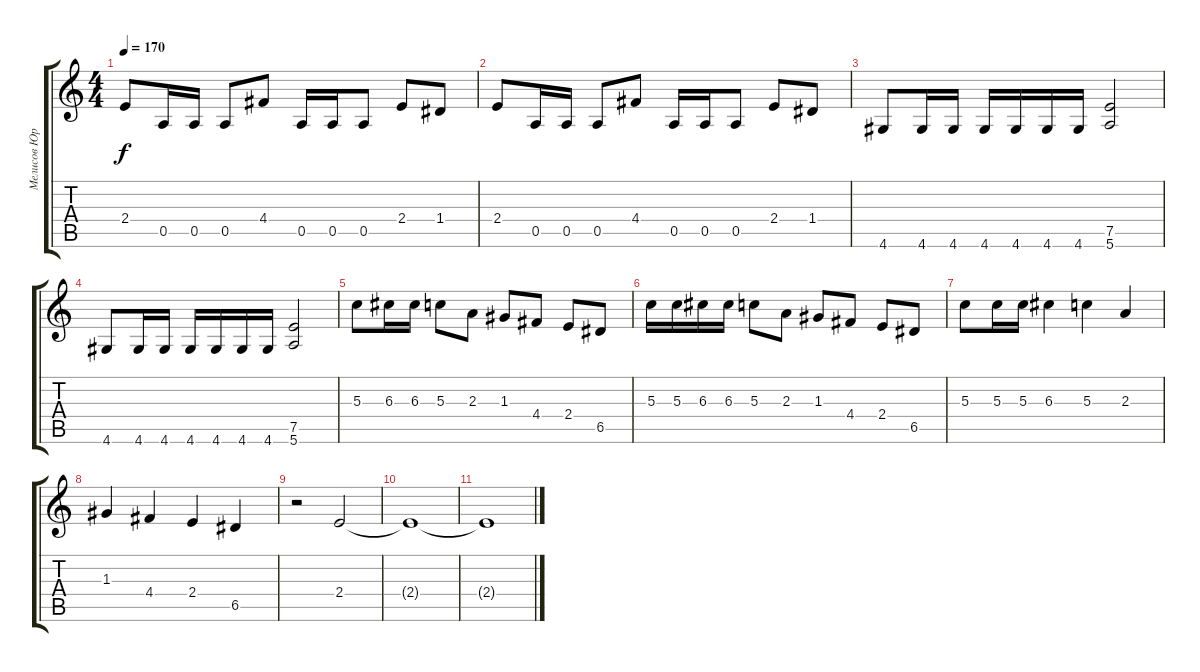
\track ("Мелисов Юрий" "Мелисов Юр") {instrument distortionguitar}
\staff {score tabs}
\tuning (E4 B3 G3 D3 A2 E2) {hide}
\ts (4 4)
\tempo 170
\clef g2
\ks c
2.4.8{dy f} 0.5.16 0.5.16 0.5.8 4.4.8 0.5.16 0.5.16 0.5.8 2.4.8 1.4.8 |
2.4.8 0.5.16 0.5.16 0.5.8 4.4.8 0.5.16 0.5.16 0.5.8 2.4.8 1.4.8 |
4.6.8 4.6.16 4.6.16 4.6.16 4.6.16 4.6.16 4.6.16 (7.5 5.6).2 |
4.6.8 4.6.16 4.6.16 4.6.16 4.6.16 4.6.16 4.6.16 (7.5 5.6).2 |
5.3.8 6.3.16 6.3.16 5.3.8 2.3.8 1.3.8 4.4.8 2.4.8 6.5.8 |
5.3.16 5.3.16 6.3.16 6.3.16 5.3.8 2.3.8 1.3.8 4.4.8 2.4.8 6.5.8 |
5.3.8 5.3.16 5.3.16 6.3.4 5.3.4 2.3.4 |
1.3.4 4.4.4 2.4.4 6.5.4 |
r.2 2.4.2 |
2.4{t}.1 |
2.4{t}.1
